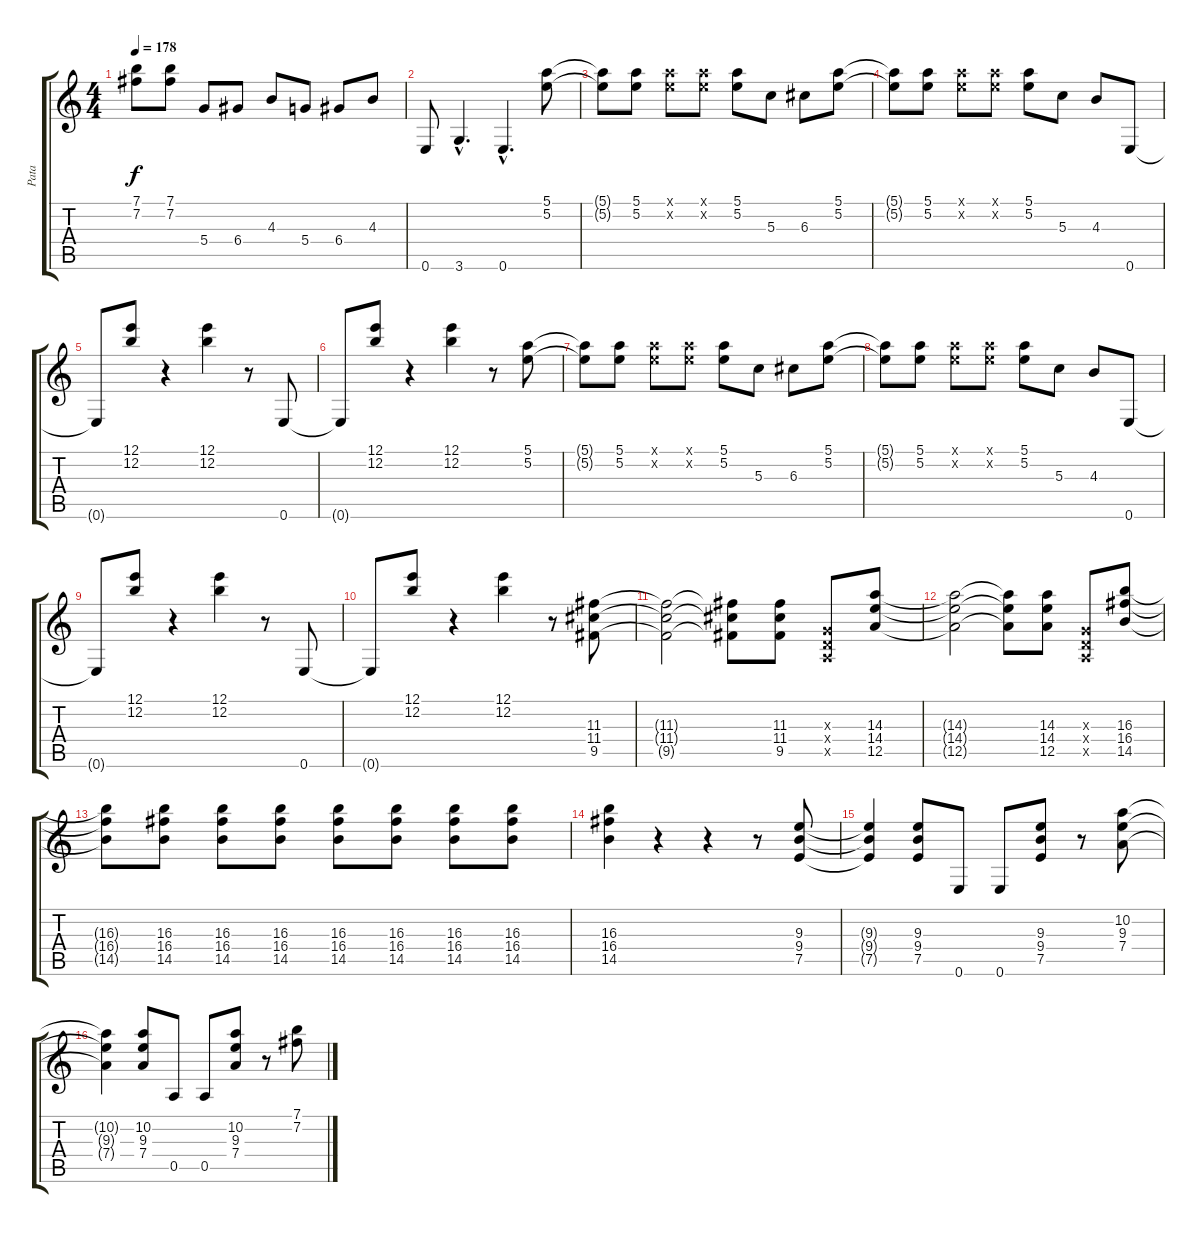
\track ("Pata" "Pata") {instrument distortionguitar}
\staff {score tabs}
\tuning (E4 B3 G3 D3 A2 E2) {hide}
\ts (4 4)
\tempo 178
\clef g2
\ks c
(7.1{t} 7.2{t}).8{dy f} (7.1 7.2).8 5.4.8 6.4.8 4.3.8 5.4.8 6.4.8 4.3.8 |
0.6.8 3.6{hac}.4{d} 0.6{hac}.4{d} (5.1 5.2).8 |
(5.1{t} 5.2{t}).8 (5.1 5.2).8 (5.1{x} 5.2{x}).8 (5.1{x} 5.2{x}).8 (5.1 5.2).8 5.3.8 6.3.8 (5.1 5.2).8 |
(5.1{t} 5.2{t}).8 (5.1 5.2).8 (5.1{x} 5.2{x}).8 (5.1{x} 5.2{x}).8 (5.1 5.2).8 5.3.8 4.3.8 0.6.8 |
0.6{t}.8 (12.1 12.2).8 r.4 (12.1 12.2).4 r.8 0.6.8 |
0.6{t}.8 (12.1 12.2).8 r.4 (12.1 12.2).4 r.8 (5.1 5.2).8 |
(5.1{t} 5.2{t}).8 (5.1 5.2).8 (5.1{x} 5.2{x}).8 (5.1{x} 5.2{x}).8 (5.1 5.2).8 5.3.8 6.3.8 (5.1 5.2).8 |
(5.1{t} 5.2{t}).8 (5.1 5.2).8 (5.1{x} 5.2{x}).8 (5.1{x} 5.2{x}).8 (5.1 5.2).8 5.3.8 4.3.8 0.6.8 |
0.6{t}.8 (12.1 12.2).8 r.4 (12.1 12.2).4 r.8 0.6.8 |
0.6{t}.8 (12.1 12.2).8 r.4 (12.1 12.2).4 r.8 (11.3 11.4 9.5).8 |
(11.3{t} 11.4{t} 9.5{t}).2 (11.3{t} 11.4{t} 9.5{t}).8 (11.3 11.4 9.5).8 (0.3{x} 0.4{x} 0.5{x}).8 (14.3 14.4 12.5).8 |
(14.3{t} 14.4{t} 12.5{t}).2 (14.3{t} 14.4{t} 12.5{t}).8 (14.3 14.4 12.5).8 (0.3{x} 0.4{x} 0.5{x}).8 (16.3 16.4 14.5).8 |
(16.3{t} 16.4{t} 14.5{t}).8 (16.3 16.4 14.5).8 (16.3 16.4 14.5).8 (16.3 16.4 14.5).8 (16.3 16.4 14.5).8 (16.3 16.4 14.5).8 (16.3 16.4 14.5).8 (16.3 16.4 14.5).8 |
(16.3 16.4 14.5).4 r.4 r.4 r.8 (9.3 9.4 7.5).8 |
(9.3{t} 9.4{t} 7.5{t}).4 (9.3 9.4 7.5).8 0.6.8 0.6.8 (9.3 9.4 7.5).8 r.8 (10.2 9.3 7.4).8 |
(10.2{t} 9.3{t} 7.4{t}).4 (10.2 9.3 7.4).8 0.5.8 0.5.8 (10.2 9.3 7.4).8 r.8 (7.1 7.2).8
